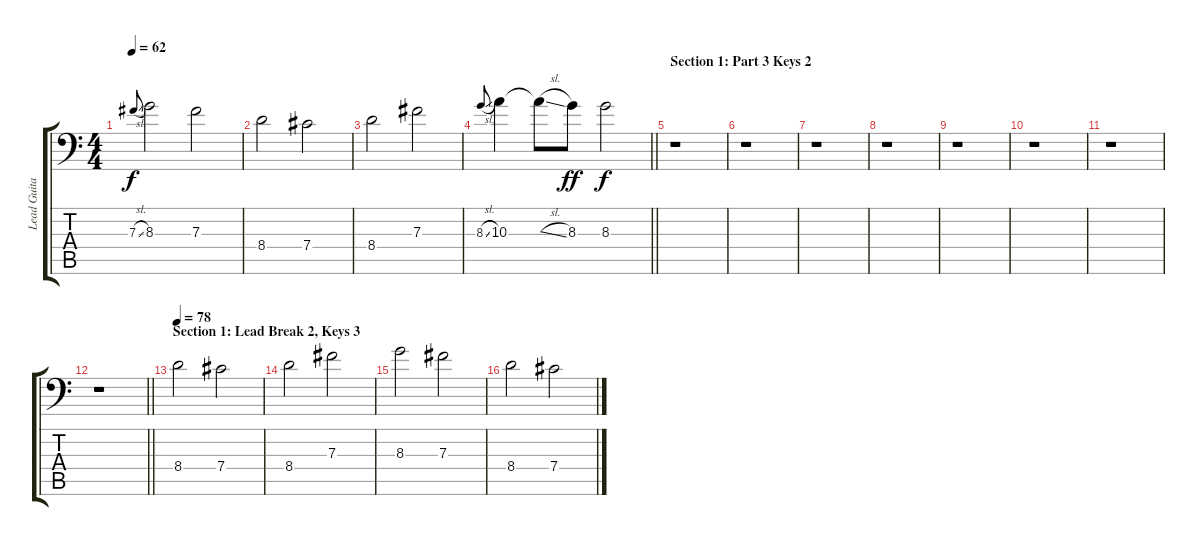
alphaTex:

\track ("Lead Guitar 1 (Distortion)" "Lead Guita") {instrument overdrivenguitar}
\staff {score tabs}
\tuning (Ab3 Eb3 B2 Gb2 Db2 Ab1) {hide}
\ts (4 4)
\tempo 62
\clef f4
\ks c
7.3{sl}.8{gr onbeat dy f} 8.3.2 7.3.2 |
8.4.2 7.4.2 |
8.4.2 7.3.2 |
\barLineRight lightlight
8.3{sl}.8{gr onbeat} 10.3.4 10.3{sl t}.8 8.3.8{dy ff} 8.3.2{dy f} |
\section ("" "Section 1: Part 3 Keys 2")
r.1 |
r.1 |
r.1 |
r.1 |
r.1 |
r.1 |
r.1 |
\barLineRight lightlight
r.1 |
\section ("" "Section 1: Lead Break 2, Keys 3")
\tempo 78
8.4.2 7.4.2 |
8.4.2 7.3.2 |
8.3.2 7.3.2 |
8.4.2 7.4.2
